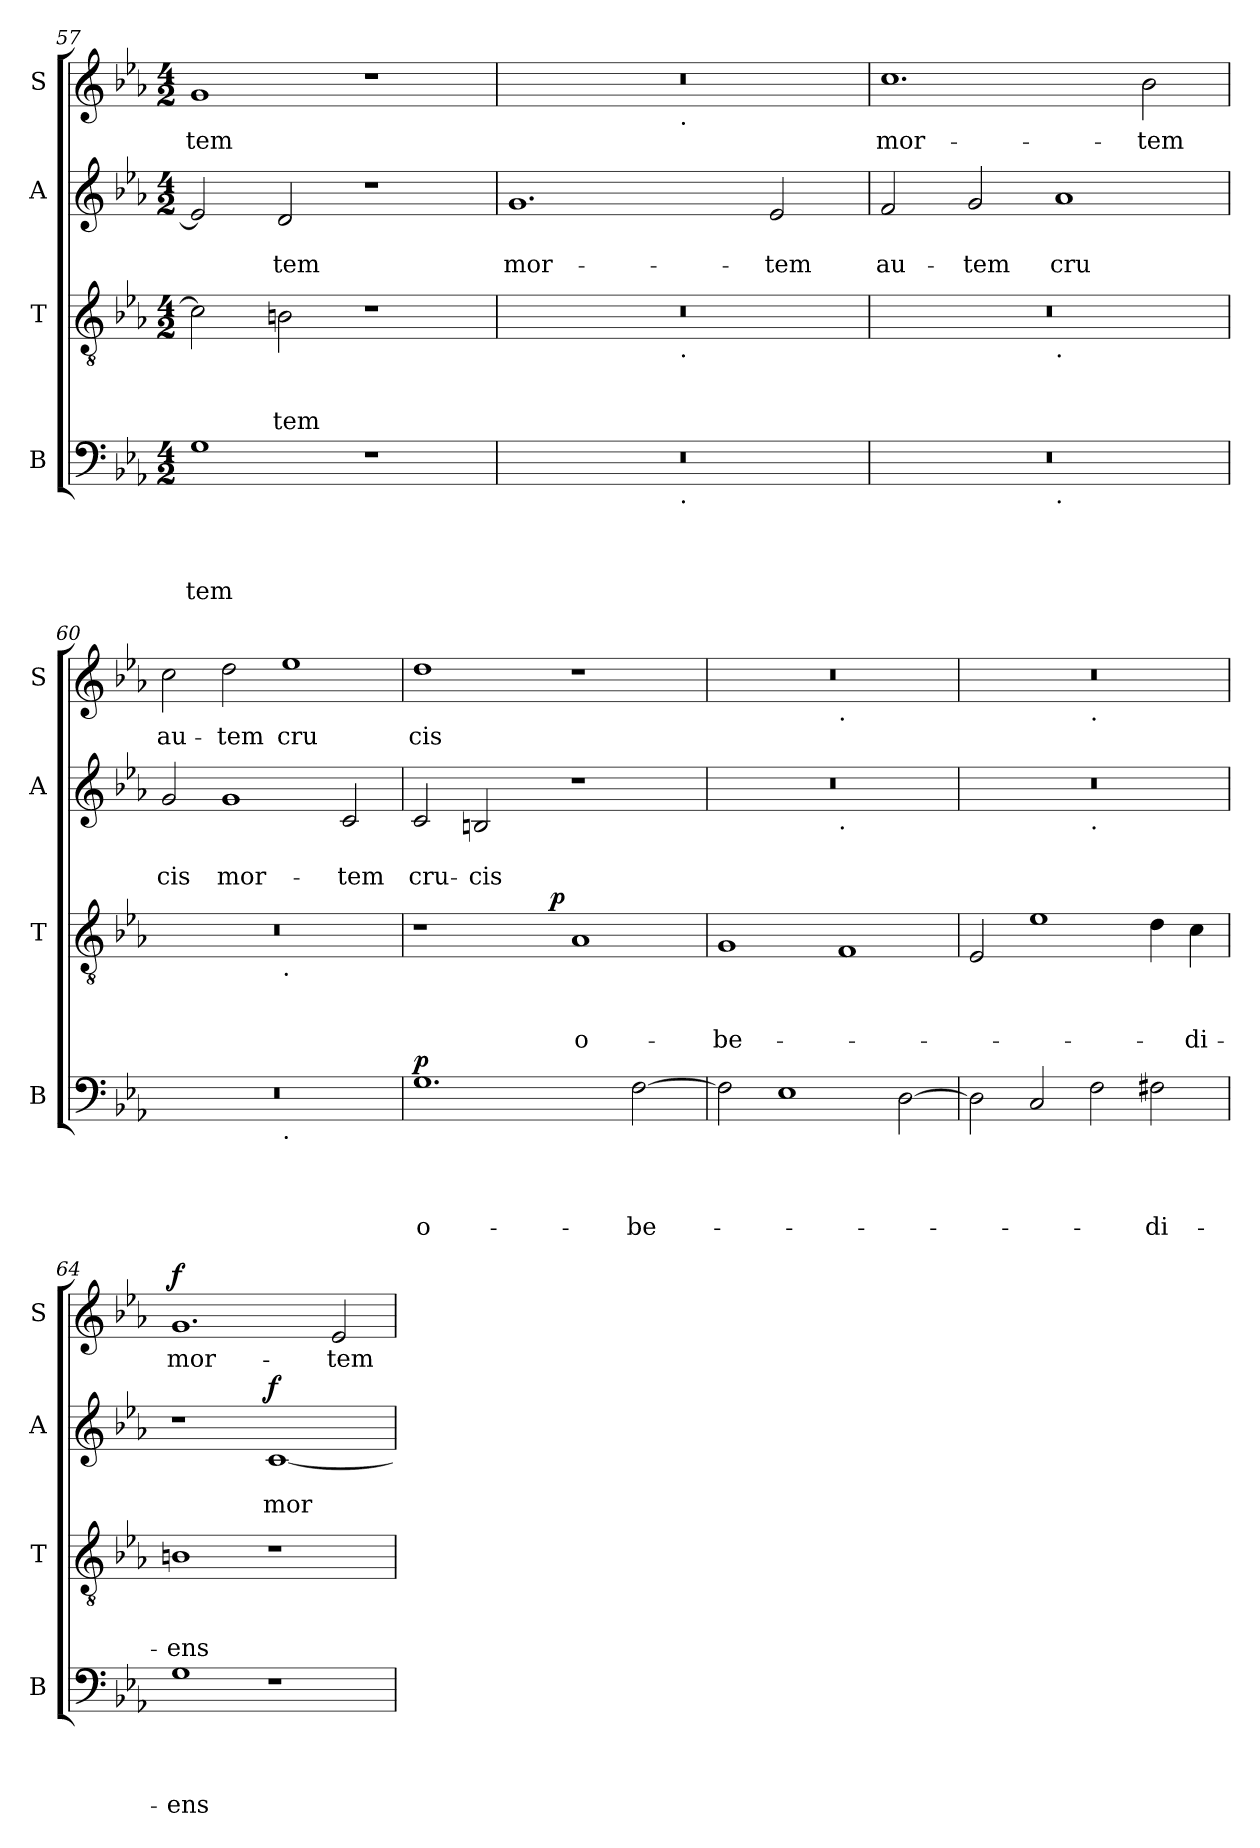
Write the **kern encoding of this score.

**kern	**text	**text	**text	**text	**dynam	**kern	**text	**text	**text	**dynam	**kern	**text	**text	**dynam	**kern	**text	**dynam
*part4	*part4	*part4	*part4	*part4	*part4	*part3	*part3	*part3	*part3	*part3	*part2	*part2	*part2	*part2	*part1	*part1	*part1
*staff4	*staff4	*staff4	*staff4	*staff4	*staff4	*staff3	*staff3	*staff3	*staff3	*staff3	*staff2	*staff2	*staff2	*staff2	*staff1	*staff1	*staff1
*I"B	*	*	*	*	*	*I"T	*	*	*	*	*I"A	*	*	*	*I"S	*	*
*I'B	*	*	*	*	*	*I'T	*	*	*	*	*I'A	*	*	*	*I'S	*	*
*clefF4	*	*	*	*	*	*clefGv2	*	*	*	*	*clefG2	*	*	*	*clefG2	*	*
*k[b-e-a-]	*	*	*	*	*	*k[b-e-a-]	*	*	*	*	*k[b-e-a-]	*	*	*	*k[b-e-a-]	*	*
*E-:	*	*	*	*	*	*E-:	*	*	*	*	*E-:	*	*	*	*E-:	*	*
*M4/2	*	*	*	*	*	*M4/2	*	*	*	*	*M4/2	*	*	*	*M4/2	*	*
=57	=57	=57	=57	=57	=57	=57	=57	=57	=57	=57	=57	=57	=57	=57	=57	=57	=57
!	!	!	!	!LO:LY:b	!	!	!	!	!	!	!	!	!	!	!	!LO:LY:b	!
1G	.	.	.	-tem	.	2c\]	.	.	.	.	2e-/]	.	.	.	1g	-tem	.
!	!	!	!	!	!	!	!	!	!LO:LY:b	!	!	!	!LO:LY:b	!	!	!	!
.	.	.	.	.	.	2Bn\	.	.	-tem	.	2d/	.	-tem	.	.	.	.
1r	.	.	.	.	.	1r	.	.	.	.	1r	.	.	.	1r	.	.
=58	=58	=58	=58	=58	=58	=58	=58	=58	=58	=58	=58	=58	=58	=58	=58	=58	=58
!	!	!	!	!	!	!	!	!	!	!	!	!	!LO:LY:b	!	!	!	!
*^	*	*	*	*	*	*^	*	*	*	*	*	*	*	*	*^	*	*
0r	2ryy	.	.	.	.	.	0r	2ryy	.	.	.	.	1.g	.	mor-	.	0r	2ryy	.	.
.	4...ryy	.	.	.	.	.	.	4...ryy	.	.	.	.	.	.	.	.	.	4...ryy	.	.
!	!	!	!	!	!	!	!	!	!	!	!	!	!	!	!	!	!	!LO:TX:b:t=.	!	!
!	!	!	!	!	!	!	!	!LO:TX:b:t=.	!	!	!	!	!	!	!	!	!	!	!	!
!	!LO:TX:b:t=.	!	!	!	!	!	!	!	!	!	!	!	!	!	!	!	!	!	!	!
.	1ryy	.	.	.	.	.	.	1ryy	.	.	.	.	.	.	.	.	.	1ryy	.	.
!	!	!	!	!	!	!	!	!	!	!	!	!	!	!	!LO:LY:b	!	!	!	!	!
.	.	.	.	.	.	.	.	.	.	.	.	.	2e-/	.	-tem	.	.	.	.	.
.	32ryy	.	.	.	.	.	.	32ryy	.	.	.	.	.	.	.	.	.	32ryy	.	.
=59	=59	=59	=59	=59	=59	=59	=59	=59	=59	=59	=59	=59	=59	=59	=59	=59	=59	=59	=59	=59
!	!	!	!	!	!	!	!	!	!	!	!	!	!	!	!LO:LY:b	!	!	!	!LO:LY:b	!
*	*	*	*	*	*	*	*	*	*	*	*	*	*	*	*	*	*v	*v	*	*
0r	1ryy	.	.	.	.	.	0r	1ryy	.	.	.	.	2f/	.	au-	.	1.cc	mor-	.
!	!	!	!	!	!	!	!	!	!	!	!	!	!	!	!LO:LY:b	!	!	!	!
.	.	.	.	.	.	.	.	.	.	.	.	.	2g/	.	-tem	.	.	.	.
!	!	!	!	!	!	!	!	!LO:TX:b:t=.	!	!	!	!	!	!	!	!	!	!	!
!	!LO:TX:b:t=.	!	!	!	!	!	!	!	!	!	!	!	!	!	!	!	!	!	!
!	!	!	!	!	!	!	!	!	!	!	!	!	!	!	!LO:LY:b	!	!	!	!
.	1ryy	.	.	.	.	.	.	1ryy	.	.	.	.	1a-	.	cru	.	.	.	.
!	!	!	!	!	!	!	!	!	!	!	!	!	!	!	!	!	!	!LO:LY:b	!
.	.	.	.	.	.	.	.	.	.	.	.	.	.	.	.	.	2b-\	-tem	.
=60	=60	=60	=60	=60	=60	=60	=60	=60	=60	=60	=60	=60	=60	=60	=60	=60	=60	=60	=60
!	!	!	!	!	!	!	!	!	!	!	!	!	!	!	!LO:LY:b	!	!	!LO:LY:b	!
0r	1ryy	.	.	.	.	.	0r	1ryy	.	.	.	.	2g/	.	cis	.	2cc\	au-	.
!	!	!	!	!	!	!	!	!	!	!	!	!	!	!	!LO:LY:b	!	!	!LO:LY:b	!
.	.	.	.	.	.	.	.	.	.	.	.	.	1g	.	mor-	.	2dd\	-tem	.
!	!	!	!	!	!	!	!	!LO:TX:b:t=.	!	!	!	!	!	!	!	!	!	!	!
!	!LO:TX:b:t=.	!	!	!	!	!	!	!	!	!	!	!	!	!	!	!	!	!	!
!	!	!	!	!	!	!	!	!	!	!	!	!	!	!	!	!	!	!LO:LY:b	!
.	1ryy	.	.	.	.	.	.	1ryy	.	.	.	.	.	.	.	.	1ee-	cru	.
!	!	!	!	!	!	!	!	!	!	!	!	!	!	!	!LO:LY:b	!	!	!	!
.	.	.	.	.	.	.	.	.	.	.	.	.	2c/	.	-tem	.	.	.	.
=61	=61	=61	=61	=61	=61	=61	=61	=61	=61	=61	=61	=61	=61	=61	=61	=61	=61	=61	=61
!	!	!	!	!	!LO:LY:b	!LO:DY:a	!	!	!	!	!	!	!	!	!LO:LY:b	!	!	!LO:LY:b	!
*v	*v	*	*	*	*	*	*	*	*	*	*	*	*	*	*	*	*	*	*
1.G	.	.	.	o-	p	1r	2ryy	.	.	.	.	2c/	.	cru-	.	1dd	cis	.
!	!	!	!	!	!	!	!	!	!	!	!	!	!	!LO:LY:b	!	!	!	!
.	.	.	.	.	.	.	4ryy	.	.	.	.	2Bn/	.	-cis	.	.	.	.
.	.	.	.	.	.	.	8ryy	.	.	.	.	.	.	.	.	.	.	.
.	.	.	.	.	.	.	32ryy	.	.	.	.	.	.	.	.	.	.	.
!	!	!	!	!	!	!	!	!	!	!	!LO:DY:a	!	!	!	!	!	!	!
.	.	.	.	.	.	.	1ryy	.	.	.	p	.	.	.	.	.	.	.
!	!	!	!	!	!	!	!	!	!	!LO:LY:b	!	!	!	!	!	!	!	!
.	.	.	.	.	.	1A-	.	.	.	o-	.	1r	.	.	.	1r	.	.
!	!	!	!	!LO:LY:b	!	!	!	!	!	!	!	!	!	!	!	!	!	!
[>2F\	.	.	.	-be-	.	.	.	.	.	.	.	.	.	.	.	.	.	.
.	.	.	.	.	.	.	16.ryy	.	.	.	.	.	.	.	.	.	.	.
!!LO:PB:g=z
=62	=62	=62	=62	=62	=62	=62	=62	=62	=62	=62	=62	=62	=62	=62	=62	=62	=62	=62
!	!	!	!	!	!	!	!	!	!	!LO:LY:b	!	!	!	!	!	!	!	!
*	*	*	*	*	*	*v	*v	*	*	*	*	*^	*	*	*	*^	*	*
2F\]	.	.	.	.	.	1G	.	.	-be-	.	0r	1ryy	.	.	.	0r	1ryy	.	.
1E-	.	.	.	.	.	.	.	.	.	.	.	.	.	.	.	.	.	.	.
!	!	!	!	!	!	!	!	!	!	!	!	!	!	!	!	!	!LO:TX:b:t=.	!	!
!	!	!	!	!	!	!	!	!	!	!	!	!LO:TX:b:t=.	!	!	!	!	!	!	!
.	.	.	.	.	.	1F	.	.	.	.	.	1ryy	.	.	.	.	1ryy	.	.
[>2D\	.	.	.	.	.	.	.	.	.	.	.	.	.	.	.	.	.	.	.
=63	=63	=63	=63	=63	=63	=63	=63	=63	=63	=63	=63	=63	=63	=63	=63	=63	=63	=63	=63
2D\]	.	.	.	.	.	2E-/	.	.	.	.	0r	1ryy	.	.	.	0r	1ryy	.	.
2C/	.	.	.	.	.	1e-	.	.	.	.	.	.	.	.	.	.	.	.	.
!	!	!	!	!	!	!	!	!	!	!	!	!	!	!	!	!	!LO:TX:b:t=.	!	!
!	!	!	!	!	!	!	!	!	!	!	!	!LO:TX:b:t=.	!	!	!	!	!	!	!
2F\	.	.	.	.	.	.	.	.	.	.	.	1ryy	.	.	.	.	1ryy	.	.
!	!	!	!	!LO:LY:b	!	!	!	!	!	!	!	!	!	!	!	!	!	!	!
2F#X\	.	.	.	-di-	.	4d\	.	.	.	.	.	.	.	.	.	.	.	.	.
!	!	!	!	!	!	!	!	!	!LO:LY:b	!	!	!	!	!	!	!	!	!	!
.	.	.	.	.	.	4c\	.	.	-di-	.	.	.	.	.	.	.	.	.	.
=64	=64	=64	=64	=64	=64	=64	=64	=64	=64	=64	=64	=64	=64	=64	=64	=64	=64	=64	=64
!	!	!	!	!LO:LY:b	!	!	!	!	!LO:LY:b	!	!	!	!	!	!	!	!	!LO:LY:b	!LO:DY:a
*	*	*	*	*	*	*	*	*	*	*	*v	*v	*	*	*	*	*	*	*
*	*	*	*	*	*	*	*	*	*	*	*	*	*	*	*v	*v	*	*
1G	.	.	.	-ens	.	1Bn	.	.	-ens	.	1r	.	.	.	1.g	mor-	f
!	!	!	!	!	!	!	!	!	!	!	!	!	!LO:LY:b	!LO:DY:a	!	!	!
1r	.	.	.	.	.	1r	.	.	.	.	[<1c	.	mor-	f	.	.	.
!	!	!	!	!	!	!	!	!	!	!	!	!	!	!	!	!LO:LY:b	!
.	.	.	.	.	.	.	.	.	.	.	.	.	.	.	2e-/	-tem	.
=	=	=	=	=	=	=	=	=	=	=	=	=	=	=	=	=	=
*-	*-	*-	*-	*-	*-	*-	*-	*-	*-	*-	*-	*-	*-	*-	*-	*-	*-
